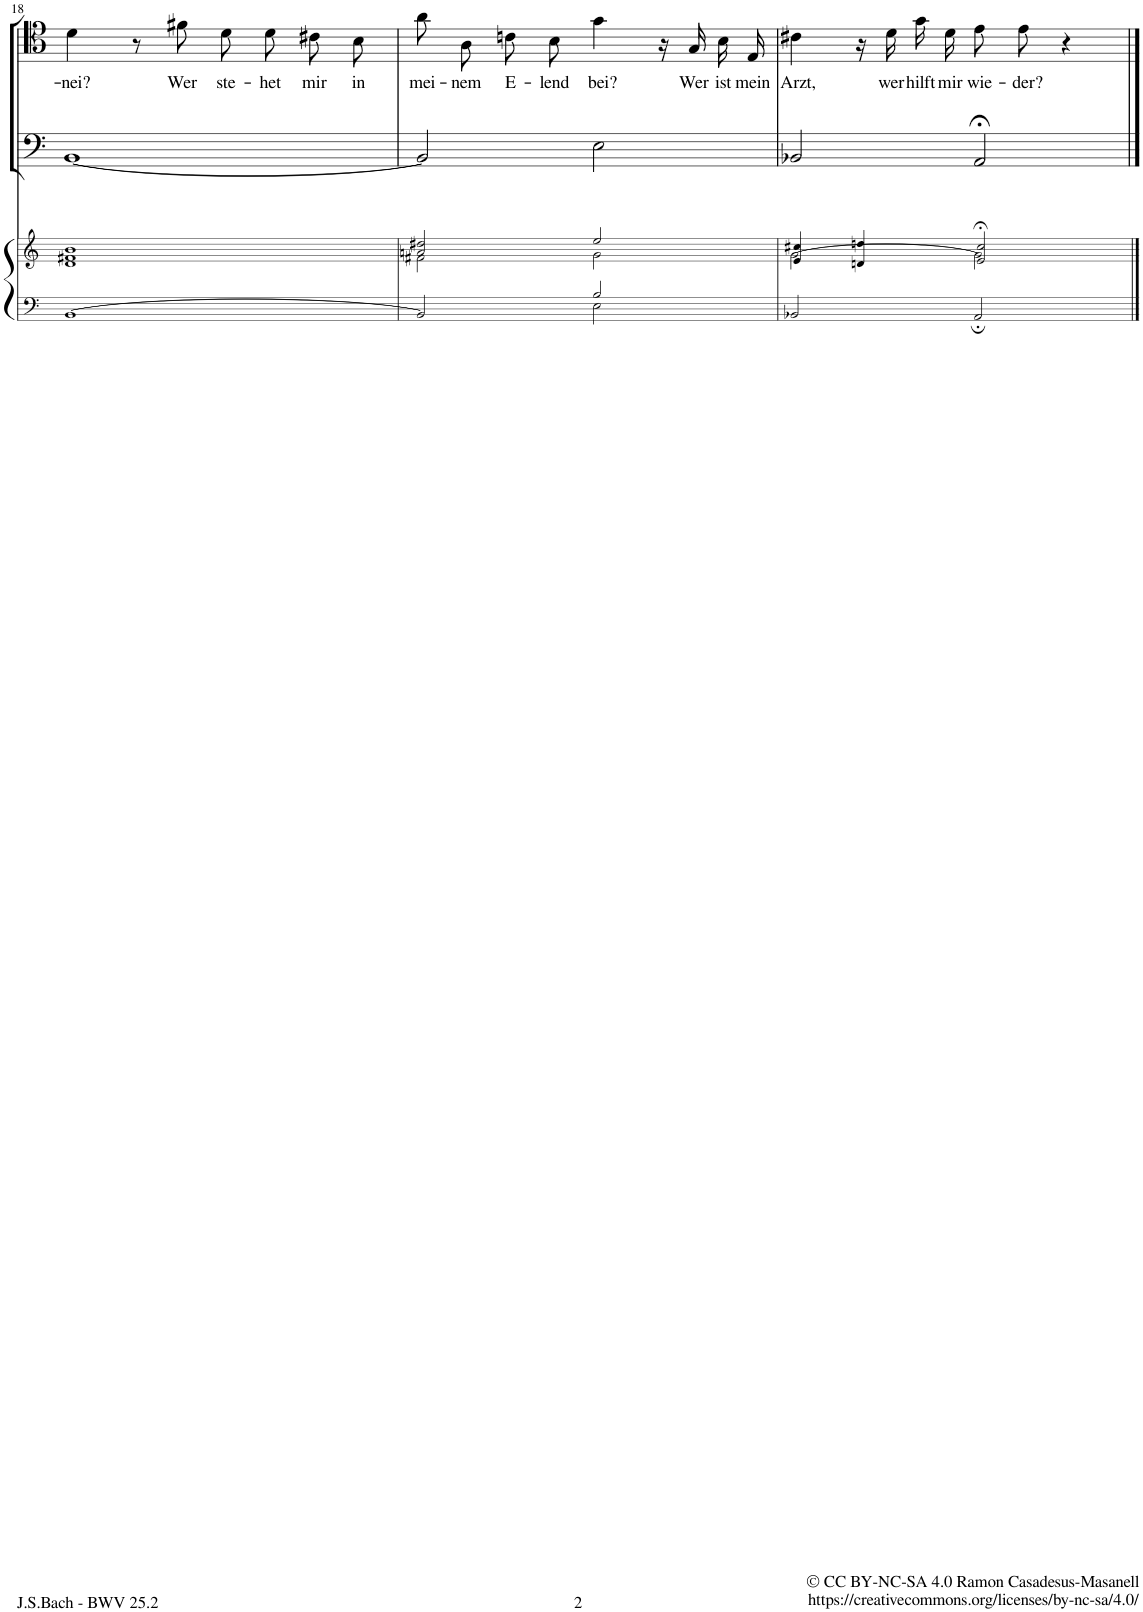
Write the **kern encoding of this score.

**kern	**kern	**kern	**kern	**text
*part3	*part3	*part2	*part1	*part1
*staff4	*staff3	*staff2	*staff1	*staff1
*I"Piano reduction	*	*I"Continuo	*I"Tenore	*
*I'Pno	*	*	*	*
!!LO:PB:g=z
*clefF4	*clefG2	*clefF4	*clefC4	*
*k[]	*k[]	*k[]	*k[]	*
*M4/4	*M4/4	*M4/4	*M4/4	*
*met(c)	*met(c)	*met(c)	*met(c)	*
=18	=18	=18	=18	=18
!	!	!	!	!LO:LY:b
[1BB	1d 1f#X 1b	[1BB	4d\	-nei?
.	.	.	8r	.
!	!	!	!	!LO:LY:b
.	.	.	8f#X\	Wer
!	!	!	!	!LO:LY:b
.	.	.	8d\L	ste-
!	!	!	!	!LO:LY:b
.	.	.	8d\J	-het
!	!	!	!	!LO:LY:b
.	.	.	8c#X\L	mir
!	!	!	!	!LO:LY:b
.	.	.	8B\J	in
=19	=19	=19	=19	=19
*^	*^	*	*	*
!	!	!	!	!	!	!LO:LY:b
2BB/]	2ryy	2an/ 2dd#X/	2f#X\	2BB/]	8a\L	mei-
!	!	!	!	!	!	!LO:LY:b
.	.	.	.	.	8A\J	-nem
!	!	!	!	!	!	!LO:LY:b
.	.	.	.	.	8cn\L	E-
!	!	!	!	!	!	!LO:LY:b
.	.	.	.	.	8B\J	-lend
!	!	!	!	!	!	!LO:LY:b
2B/	2E\	2ee/	2g\	2E\	4g\	bei?
.	.	.	.	.	16r	.
!	!	!	!	!	!	!LO:LY:b
.	.	.	.	.	16G/LL	Wer
!	!	!	!	!	!	!LO:LY:b
.	.	.	.	.	16B/	ist
!	!	!	!	!	!	!LO:LY:b
.	.	.	.	.	16E/JJ	mein
*v	*v	*	*	*	*	*
=20	=20	=20	=20	=20	=20
!	!	!	!	!	!LO:LY:b
2BB-X/	4e/ 4cc#X/	[>2g\	2BB-X/	4c#X\	Arzt,
.	4dn/ 4ddn/	.	.	16r	.
!	!	!	!	!	!LO:LY:b
.	.	.	.	16d\LL	wer
!	!	!	!	!	!LO:LY:b
.	.	.	.	16g\	hilft
!	!	!	!	!	!LO:LY:b
.	.	.	.	16d\JJ	mir
!	!	!	!	!	!LO:LY:b
2AA;/	2e/;< 2cc#/;<	2g\]	2AA;</	8e\L	wie-
!	!	!	!	!	!LO:LY:b
.	.	.	.	8e\J	-der?
.	.	.	.	4r	.
*	*v	*v	*	*	*
==	==	==	==	==
*-	*-	*-	*-	*-
